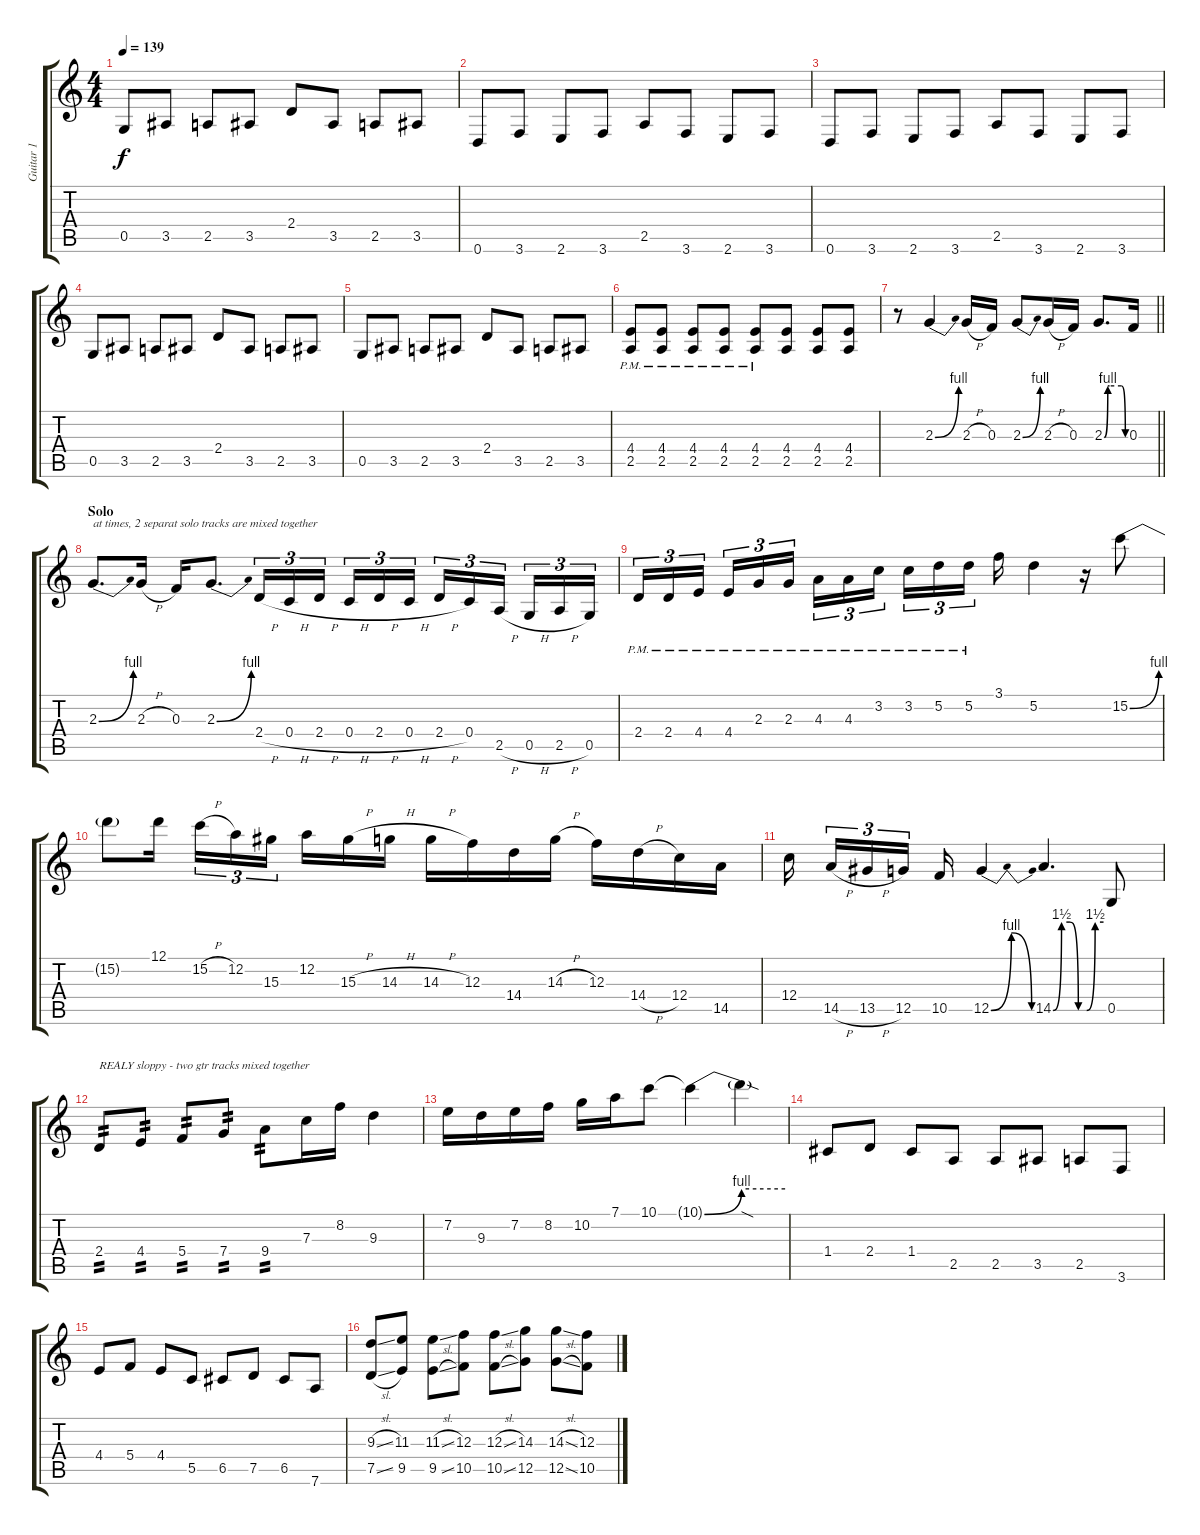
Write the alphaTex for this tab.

\track ("Guitar 1" "Guitar 1") {instrument overdrivenguitar}
\staff {score tabs}
\tuning (D4 A3 F3 C3 G2 D2) {hide}
\ts (4 4)
\tempo 139
\clef g2
\ks c
0.5.8{dy f} 3.5.8 2.5.8 3.5.8 2.4.8 3.5.8 2.5.8 3.5.8 |
0.6.8 3.6.8 2.6.8 3.6.8 2.5.8 3.6.8 2.6.8 3.6.8 |
0.6.8 3.6.8 2.6.8 3.6.8 2.5.8 3.6.8 2.6.8 3.6.8 |
0.5.8 3.5.8 2.5.8 3.5.8 2.4.8 3.5.8 2.5.8 3.5.8 |
0.5.8 3.5.8 2.5.8 3.5.8 2.4.8 3.5.8 2.5.8 3.5.8 |
(4.4{pm} 2.5{pm}).8 (4.4{pm} 2.5{pm}).8 (4.4{pm} 2.5{pm}).8 (4.4{pm} 2.5{pm}).8 (4.4{pm} 2.5{pm}).8 (4.4 2.5).8 (4.4 2.5).8 (4.4 2.5).8 |
\barLineRight lightlight
r.8 2.3{be (bend 0 0 60 4)}.4 2.3{h}.16 0.3.16 2.3{be (bend 0 0 60 4)}.8 2.3{h}.16 0.3.16 2.3{be (custom 0 0 10 4 15 4 49 4 60 0)}.8{d} 0.3.16 |
\section ("" "Solo")
2.3{be (bend 0 0 60 4)}.8{d txt "at times, 2 separat solo tracks are mixed together"} 2.3{h}.16 0.3.16 2.3{be (bend 0 0 60 4)}.8{d} 2.4{h}.16{tu (3 2)} 0.4{h}.16{tu (3 2)} 2.4{h}.16{tu (3 2) beam splitsecondary} 0.4{h}.16{tu (3 2)} 2.4{h}.16{tu (3 2)} 0.4{h}.16{tu (3 2)} 2.4{h}.16{tu (3 2)} 0.4.16{tu (3 2)} 2.5{h}.16{tu (3 2) beam splitsecondary} 0.5{h}.16{tu (3 2)} 2.5{h}.16{tu (3 2)} 0.5.16{tu (3 2)} |
2.4{pm}.16{tu (3 2)} 2.4{pm}.16{tu (3 2)} 4.4{pm}.16{tu (3 2) beam splitsecondary} 4.4{pm}.16{tu (3 2)} 2.3{pm}.16{tu (3 2)} 2.3{pm}.16{tu (3 2)} 4.3{pm}.16{tu (3 2)} 4.3{pm}.16{tu (3 2)} 3.2{pm}.16{tu (3 2) beam splitsecondary} 3.2{pm}.16{tu (3 2)} 5.2{pm}.16{tu (3 2)} 5.2{pm}.16{tu (3 2)} 3.1.16 5.2.4 r.16 15.2{be (bend 0 0 60 4)}.8 |
15.2{t}.8 12.1.16{beam splitsecondary} 15.2{h}.16{tu (3 2)} 12.2.16{tu (3 2)} 15.3.16{tu (3 2) beam splitsecondary} 12.2.16 15.3{h}.16 14.3{h}.16 14.3{h}.16 12.3.16 14.4.16 14.3{h}.16 12.3.16 14.4{h}.16 12.4.16 14.5.16 |
12.4.16{beam splitsecondary} 14.5{h}.16{tu (3 2)} 13.5{h}.16{tu (3 2)} 12.5.16{tu (3 2) beam splitsecondary} 10.5.16 12.5{be (bendrelease 0 0 35 4 50 4 60 0)}.4 14.5{be (custom 0 0 10 6 20 6 30 0 40 0 50 6 60 6)}.4{d} 0.5.8 |
2.4.8{txt "REALY sloppy - two gtr tracks mixed together" tp 2} 4.4.8{tp 2} 5.4.8{tp 2} 7.4.8{tp 2} 9.4.8{tp 2} 7.3.16 8.2.16 9.3.4 |
7.2.16 9.3.16 7.2.16 8.2.16 10.2.16 7.1.16 10.1.8 10.1{be (bend 0 0 60 4) t}.4 10.1{be (hold 0 4 60 4) sod t}.4 |
1.4.8 2.4.8 1.4.8 2.5.8 2.5.8 3.5.8 2.5.8 3.6.8 |
4.4.8 5.4.8 4.4.8 5.5.8 6.5.8 7.5.8 6.5.8 7.6.8 |
(9.3{sl} 7.5{sl}).8 (11.3 9.5).8 (11.3{sl} 9.5{sl}).8 (12.3 10.5).8 (12.3{sl} 10.5{sl}).8 (14.3 12.5).8 (14.3{sl} 12.5{sl}).8 (12.3 10.5).8
